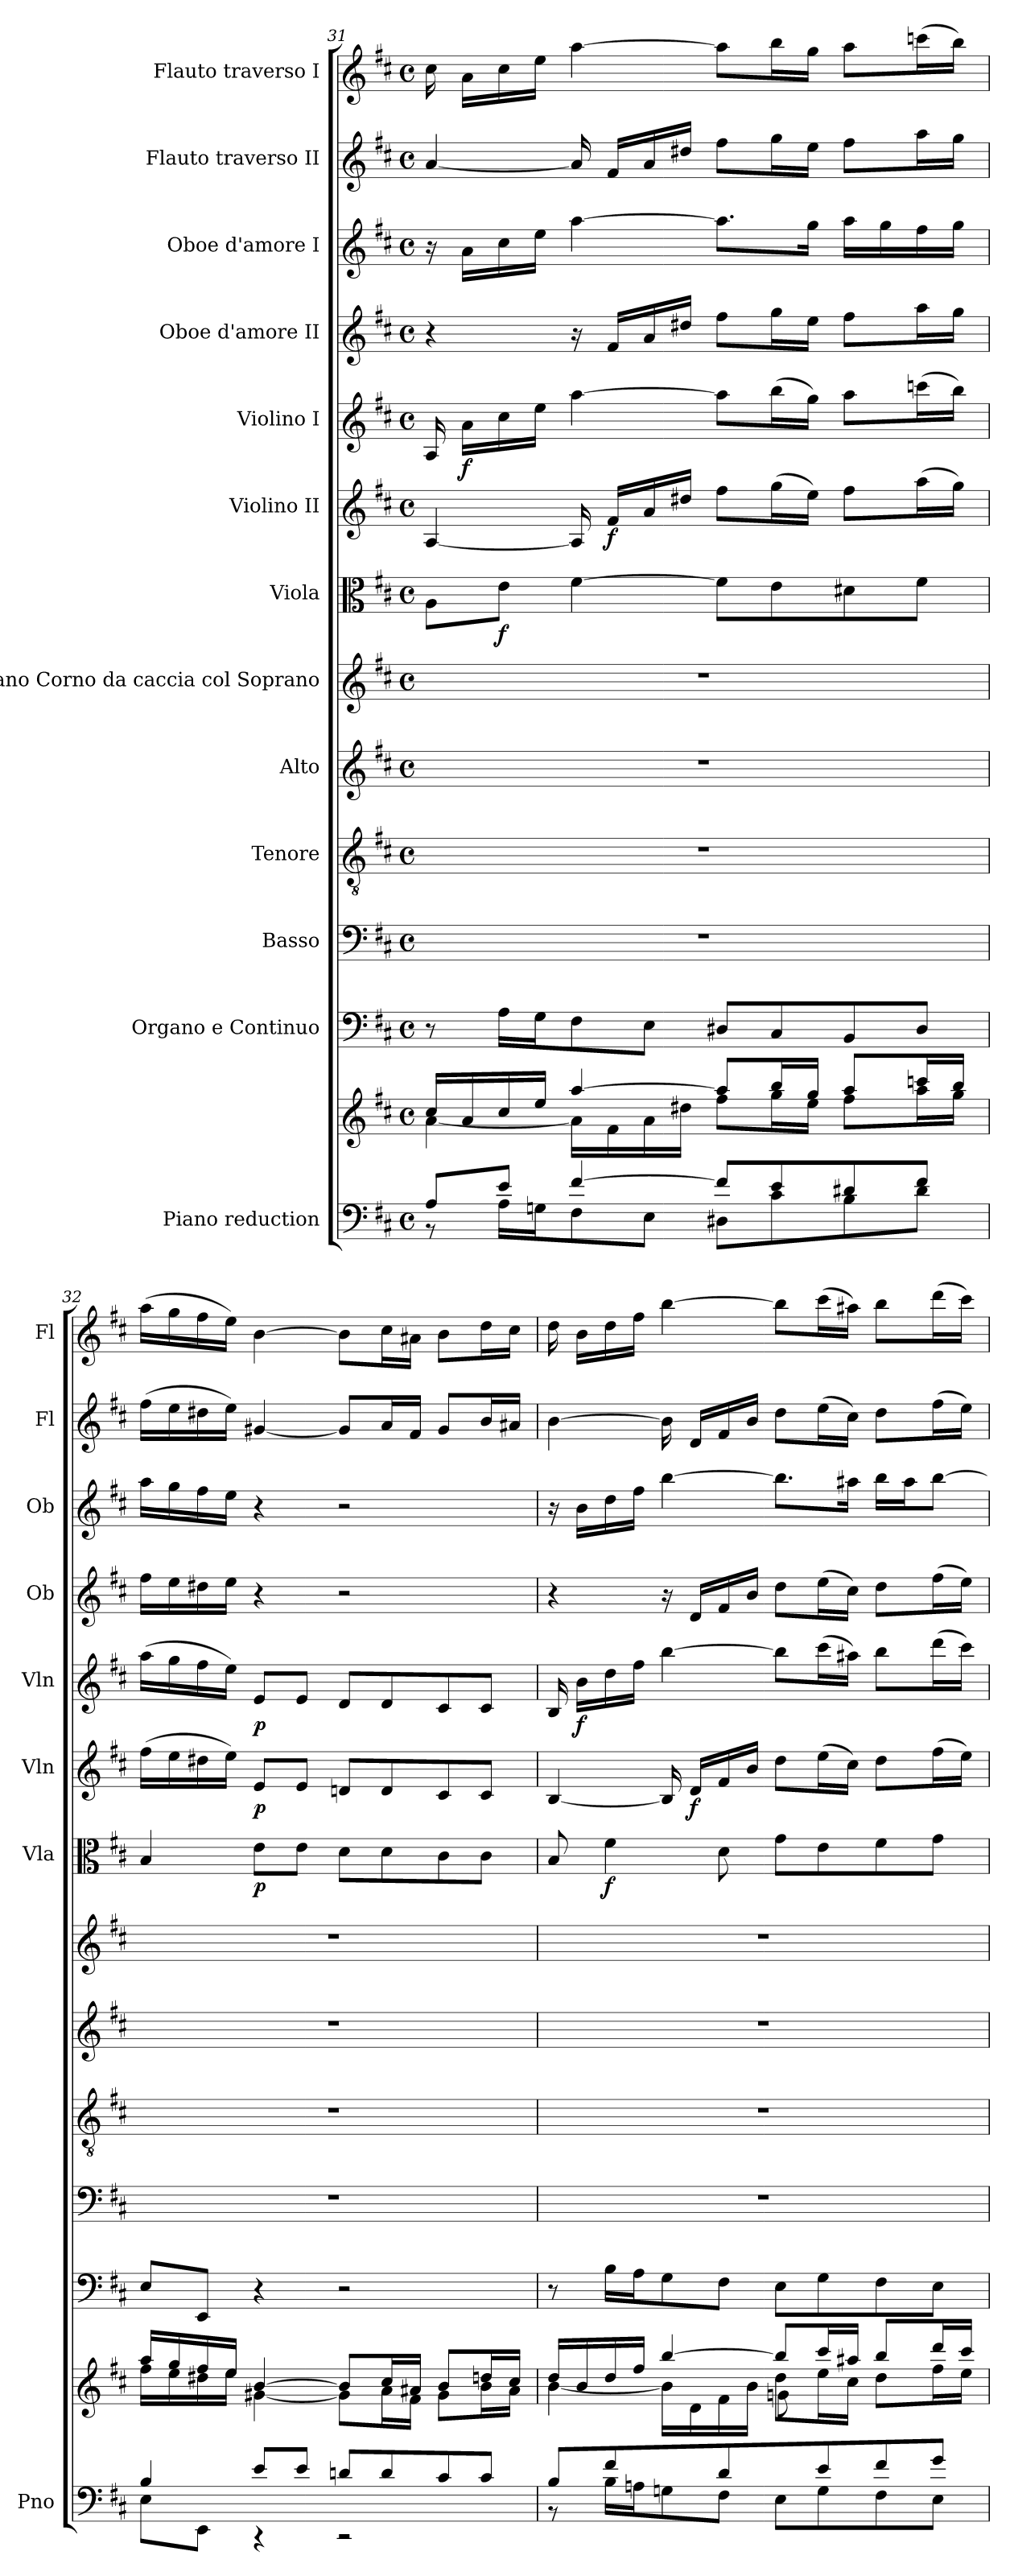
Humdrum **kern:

**kern	**kern	**kern	**kern	**kern	**kern	**kern	**kern	**dynam	**kern	**dynam	**kern	**dynam	**kern	**kern	**kern	**kern
*part13	*part13	*part12	*part11	*part10	*part9	*part8	*part7	*part7	*part6	*part6	*part5	*part5	*part4	*part3	*part2	*part1
*staff14	*staff13	*staff12	*staff11	*staff10	*staff9	*staff8	*staff7	*staff7	*staff6	*staff6	*staff5	*staff5	*staff4	*staff3	*staff2	*staff1
*I"Piano reduction	*	*I"Organo e Continuo	*I"Basso	*I"Tenore	*I"Alto	*I"Soprano Corno da caccia col Soprano	*I"Viola	*	*I"Violino II	*	*I"Violino I	*	*I"Oboe d'amore II	*I"Oboe d'amore I	*I"Flauto traverso II	*I"Flauto traverso I
*I'Pno	*	*	*	*	*	*	*I'Vla	*	*I'Vln	*	*I'Vln	*	*I'Ob	*I'Ob	*I'Fl	*I'Fl
*clefF4	*clefG2	*clefF4	*clefF4	*clefGv2	*clefG2	*clefG2	*clefC3	*	*clefG2	*	*clefG2	*	*clefG2	*clefG2	*clefG2	*clefG2
*k[f#c#]	*k[f#c#]	*k[f#c#]	*k[f#c#]	*k[f#c#]	*k[f#c#]	*k[f#c#]	*k[f#c#]	*	*k[f#c#]	*	*k[f#c#]	*	*k[f#c#]	*k[f#c#]	*k[f#c#]	*k[f#c#]
*M4/4	*M4/4	*M4/4	*M4/4	*M4/4	*M4/4	*M4/4	*M4/4	*	*M4/4	*	*M4/4	*	*M4/4	*M4/4	*M4/4	*M4/4
*met(c)	*met(c)	*met(c)	*met(c)	*met(c)	*met(c)	*met(c)	*met(c)	*	*met(c)	*	*met(c)	*	*met(c)	*met(c)	*met(c)	*met(c)
=31	=31	=31	=31	=31	=31	=31	=31	=31	=31	=31	=31	=31	=31	=31	=31	=31
*^	*^	*	*	*	*	*	*	*	*	*	*	*	*	*	*	*
8A/L	8r	16cc#/LL	[4a\	8r	1r	1r	1r	1r	8A\L	.	[4A/	.	16A/	.	4r	16r	[4a/	16cc#\
!	!	!	!	!	!	!	!	!	!	!	!	!	!	!LO:DY:b	!	!	!	!
.	.	16a/	.	.	.	.	.	.	.	.	.	.	16a\LL	f	.	16a\LL	.	16a\LL
!	!	!	!	!	!	!	!	!	!	!LO:DY:b	!	!	!	!	!	!	!	!
8e/J	16A\LL	16cc#/	.	16A\LL	.	.	.	.	8e\J	f	.	.	16cc#\	.	.	16cc#\	.	16cc#\
.	16Gn\J	16ee/JJ	.	16G\J	.	.	.	.	.	.	.	.	16ee\JJ	.	.	16ee\JJ	.	16ee\JJ
[4f#/	8F#\	[4aa/	16a\LL]	8F#\	.	.	.	.	[4f#\	.	16A/]	.	[4aa\	.	16r	[4aa\	16a/]	[4aa\
!	!	!	!	!	!	!	!	!	!	!	!	!LO:DY:b	!	!	!	!	!	!
.	.	.	16f#\	.	.	.	.	.	.	.	16f#/LL	f	.	.	16f#/LL	.	16f#/LL	.
.	8E\J	.	16a\	8E\J	.	.	.	.	.	.	16a/	.	.	.	16a/	.	16a/	.
.	.	.	16dd#X\JJ	.	.	.	.	.	.	.	16dd#X/JJ	.	.	.	16dd#X/JJ	.	16dd#X/JJ	.
8f#/L]	8D#X\L	8aa/L]	8ff#\L	8D#X/L	.	.	.	.	8f#\L]	.	8ff#\L	.	8aa\L]	.	8ff#\L	8.aa\L]	8ff#\L	8aa\L]
8e/	8c#\	16bb/L	16gg\L	8C#/	.	.	.	.	8e\	.	(16gg\L	.	(16bb\L	.	16gg\L	.	16gg\L	16bb\L
.	.	16gg/JJ	16ee\JJ	.	.	.	.	.	.	.	16ee\JJ)	.	16gg\JJ)	.	16ee\JJ	16gg\Jk	16ee\JJ	16gg\JJ
8d#X/	8B\	8aa/L	8ff#\L	8BB/	.	.	.	.	8d#X\	.	8ff#\L	.	8aa\L	.	8ff#\L	16aa\LL	8ff#\L	8aa\L
.	.	.	.	.	.	.	.	.	.	.	.	.	.	.	.	16gg\	.	.
8f#/J	8d#\J	16cccn/L	16aa\L	8D#/J	.	.	.	.	8f#\J	.	(16aa\L	.	(16cccn\L	.	16aa\L	16ff#\	16aa\L	(16cccn\L
.	.	16bb/JJ	16gg\JJ	.	.	.	.	.	.	.	16gg\JJ)	.	16bb\JJ)	.	16gg\JJ	16gg\JJ	16gg\JJ	16bb\JJ)
=32	=32	=32	=32	=32	=32	=32	=32	=32	=32	=32	=32	=32	=32	=32	=32	=32	=32	=32
4B/	8E\L	16aa/LL	16ff#\LL	8E/L	1r	1r	1r	1r	4B/	.	(16ff#\LL	.	(16aa\LL	.	16ff#\LL	16aa\LL	(16ff#\LL	(16aa\LL
.	.	16gg/	16ee\	.	.	.	.	.	.	.	16ee\	.	16gg\	.	16ee\	16gg\	16ee\	16gg\
.	8EE\J	16ff#/	16dd#X\	8EE/J	.	.	.	.	.	.	16dd#X\	.	16ff#\	.	16dd#X\	16ff#\	16dd#X\	16ff#\
.	.	16ee/JJ	16ee\JJ	.	.	.	.	.	.	.	16ee\JJ)	.	16ee\JJ)	.	16ee\JJ	16ee\JJ	16ee\JJ)	16ee\JJ)
!	!	!	!	!	!	!	!	!	!	!LO:DY:b	!	!LO:DY:b	!	!LO:DY:b	!	!	!	!
8e/L	4r	[4b/	[4g#X\	4r	.	.	.	.	8e\L	p	8e/L	p	8e/L	p	4r	4r	[4g#X/	[4b\
8e/J	.	.	.	.	.	.	.	.	8e\J	.	8e/J	.	8e/J	.	.	.	.	.
8dn/L	2r	8b/L]	8g#\L]	2r	.	.	.	.	8d\L	.	8dn/L	.	8d/L	.	2r	2r	8g#/L]	8b\L]
8d/	.	16cc#/L	16a\L	.	.	.	.	.	8d\	.	8d/	.	8d/	.	.	.	16a/L	16cc#\L
.	.	16a#X/JJ	16f#\JJ	.	.	.	.	.	.	.	.	.	.	.	.	.	16f#/JJ	16a#X\JJ
8c#/	.	8b/L	8g#\L	.	.	.	.	.	8c#\	.	8c#/	.	8c#/	.	.	.	8g#/L	8b\L
8c#/J	.	16ddn/L	16b\L	.	.	.	.	.	8c#\J	.	8c#/J	.	8c#/J	.	.	.	16b/L	16dd\L
.	.	16cc#/JJ	16a#\JJ	.	.	.	.	.	.	.	.	.	.	.	.	.	16a#X/JJ	16cc#\JJ
=33	=33	=33	=33	=33	=33	=33	=33	=33	=33	=33	=33	=33	=33	=33	=33	=33	=33	=33
*	*	*	*^	*	*	*	*	*	*	*	*	*	*	*	*	*	*	*
8B/	8r	16dd/LL	[4b\	2ryy	8r	1r	1r	1r	1r	8B/	.	[4B/	.	16B/	.	4r	16r	[4b\	16dd\
!	!	!	!	!	!	!	!	!	!	!	!	!	!	!	!LO:DY:b	!	!	!	!
.	.	16b/	.	.	.	.	.	.	.	.	.	.	.	16b\LL	f	.	16b\LL	.	16b\LL
!	!	!	!	!	!	!	!	!	!	!	!LO:DY:b	!	!	!	!	!	!	!	!
4f#/	16B\LL	16dd/	.	.	16B\LL	.	.	.	.	4f#\	f	.	.	16dd\	.	.	16dd\	.	16dd\
.	16An\J	16ff#/JJ	.	.	16A\J	.	.	.	.	.	.	.	.	16ff#\JJ	.	.	16ff#\JJ	.	16ff#\JJ
.	8Gn\	[4bb/	16b\LL]	.	8G\	.	.	.	.	.	.	16B/]	.	[4bb\	.	16r	[4bb\	16b\]	[4bb\
!	!	!	!	!	!	!	!	!	!	!	!	!	!LO:DY:b	!	!	!	!	!	!
.	.	.	16d\	.	.	.	.	.	.	.	.	16d/LL	f	.	.	16d/LL	.	16d/LL	.
8d/	8F#\J	.	16f#\	.	8F#\J	.	.	.	.	8d\	.	16f#/	.	.	.	16f#/	.	16f#/	.
.	.	.	16b\JJ	.	.	.	.	.	.	.	.	16b/JJ	.	.	.	16b/JJ	.	16b/JJ	.
8ryy	8E\L	8bb/L]	8dd\L	8gn\L	8E\L	.	.	.	.	8g\L	.	8dd\L	.	8bb\L]	.	8dd\L	8.bb\L]	8dd\L	8bb\L]
8e/	8G\	16ccc#/L	16ee\L	4.ryy	8G\	.	.	.	.	8e\	.	(16ee\L	.	(16ccc#\L	.	(16ee\L	.	(16ee\L	(16ccc#\L
.	.	16aa#X/JJ	16cc#\JJ	.	.	.	.	.	.	.	.	16cc#\JJ)	.	16aa#X\JJ)	.	16cc#\JJ)	16aa#X\Jk	16cc#\JJ)	16aa#X\JJ)
8f#/	8F#\	8bb/L	8dd\L	.	8F#\	.	.	.	.	8f#\	.	8dd\L	.	8bb\L	.	8dd\L	16bb\LL	8dd\L	8bb\L
.	.	.	.	.	.	.	.	.	.	.	.	.	.	.	.	.	16aa#\J	.	.
8g/J	8E\J	16ddd/L	16ff#\L	.	8E\J	.	.	.	.	8g\J	.	(16ff#\L	.	(16ddd\L	.	(16ff#\L	[8bb\J	(16ff#\L	(16ddd\L
.	.	16ccc#/JJ	16ee\JJ	.	.	.	.	.	.	.	.	16ee\JJ)	.	16ccc#\JJ)	.	16ee\JJ)	.	16ee\JJ)	16ccc#\JJ)
*v	*v	*	*	*	*	*	*	*	*	*	*	*	*	*	*	*	*	*	*
*	*v	*v	*v	*	*	*	*	*	*	*	*	*	*	*	*	*	*	*
=	=	=	=	=	=	=	=	=	=	=	=	=	=	=	=	=
*-	*-	*-	*-	*-	*-	*-	*-	*-	*-	*-	*-	*-	*-	*-	*-	*-
